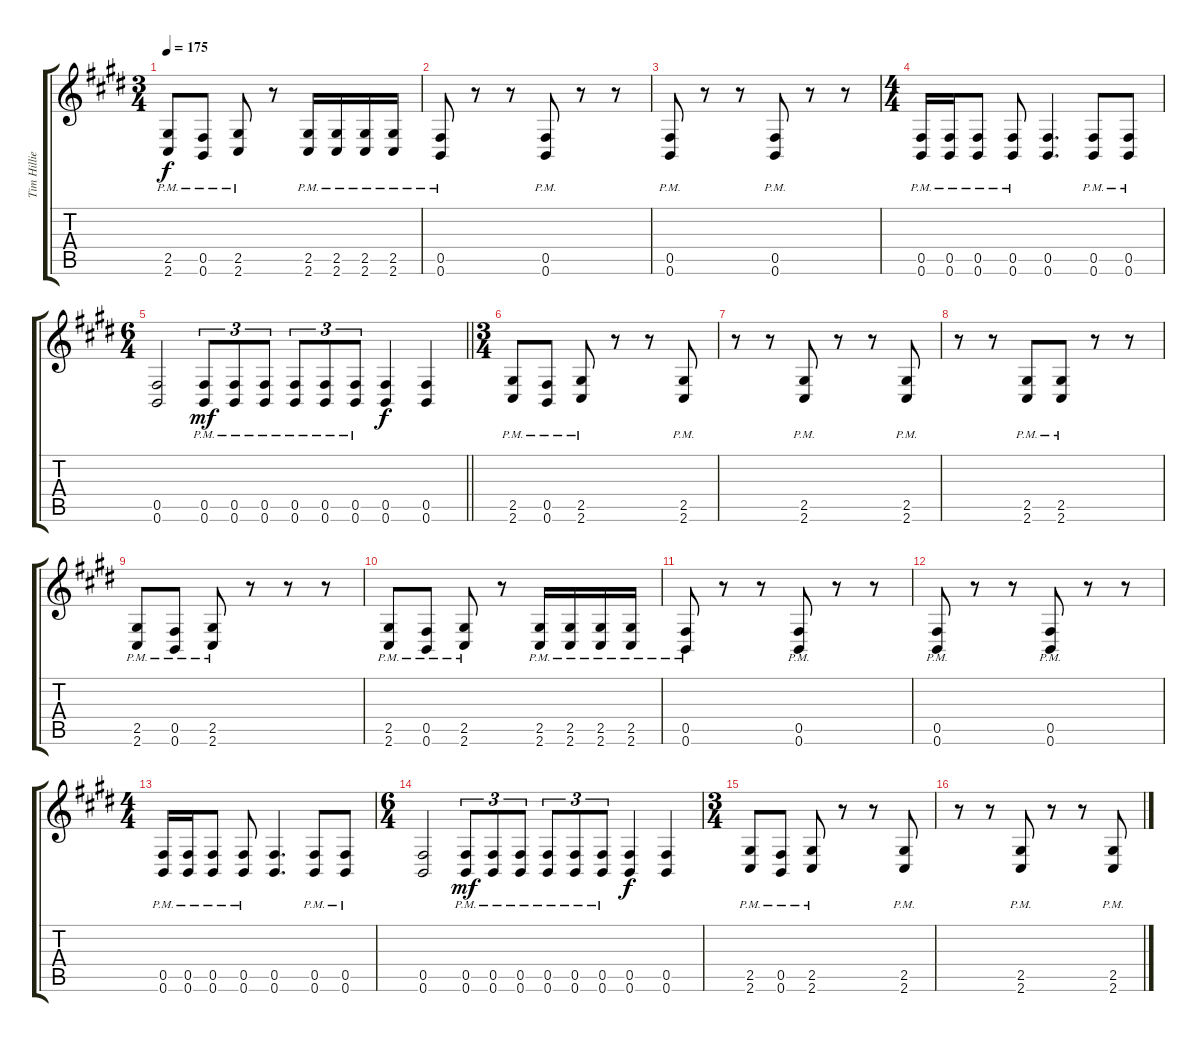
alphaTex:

\track ("Tim Hillier-Brook" "Tim Hillie") {instrument distortionguitar}
\staff {score tabs}
\tuning (Db4 Ab3 E3 B2 Gb2 B1) {hide}
\ts (3 4)
\tempo 175
\clef g2
\ks e
(2.5{pm} 2.6{pm}).8{dy f} (0.5{pm} 0.6{pm}).8 (2.5{pm} 2.6{pm}).8 r.8 (2.5{pm} 2.6{pm}).16 (2.5{pm} 2.6{pm}).16 (2.5{pm} 2.6{pm}).16 (2.5{pm} 2.6{pm}).16 |
(0.5{pm} 0.6{pm}).8 r.8 r.8 (0.5{pm} 0.6{pm}).8 r.8 r.8 |
(0.5{pm} 0.6{pm}).8 r.8 r.8 (0.5{pm} 0.6{pm}).8 r.8 r.8 |
\ts (4 4)
(0.5{pm} 0.6{pm}).16 (0.5{pm} 0.6{pm}).16 (0.5{pm} 0.6{pm}).8 (0.5{pm} 0.6{pm}).8 (0.5 0.6).4{d} (0.5{pm} 0.6{pm}).8 (0.5{pm} 0.6{pm}).8 |
\ts (6 4)
\barLineRight lightlight
(0.5 0.6).2 (0.5{pm} 0.6{pm}).8{tu (3 2) dy mf} (0.5{pm} 0.6{pm}).8{tu (3 2)} (0.5{pm} 0.6{pm}).8{tu (3 2)} (0.5{pm} 0.6{pm}).8{tu (3 2)} (0.5{pm} 0.6{pm}).8{tu (3 2)} (0.5{pm} 0.6{pm}).8{tu (3 2)} (0.5 0.6).4{dy f} (0.5 0.6).4 |
\ts (3 4)
(2.5{pm} 2.6{pm}).8 (0.5{pm} 0.6{pm}).8 (2.5{pm} 2.6{pm}).8 r.8 r.8 (2.5{pm} 2.6{pm}).8 |
r.8 r.8 (2.5{pm} 2.6{pm}).8 r.8 r.8 (2.5{pm} 2.6{pm}).8 |
r.8 r.8 (2.5{pm} 2.6{pm}).8 (2.5{pm} 2.6{pm}).8 r.8 r.8 |
(2.5{pm} 2.6{pm}).8 (0.5{pm} 0.6{pm}).8 (2.5{pm} 2.6{pm}).8 r.8 r.8 r.8 |
(2.5{pm} 2.6{pm}).8 (0.5{pm} 0.6{pm}).8 (2.5{pm} 2.6{pm}).8 r.8 (2.5{pm} 2.6{pm}).16 (2.5{pm} 2.6{pm}).16 (2.5{pm} 2.6{pm}).16 (2.5{pm} 2.6{pm}).16 |
(0.5{pm} 0.6{pm}).8 r.8 r.8 (0.5{pm} 0.6{pm}).8 r.8 r.8 |
(0.5{pm} 0.6{pm}).8 r.8 r.8 (0.5{pm} 0.6{pm}).8 r.8 r.8 |
\ts (4 4)
(0.5{pm} 0.6{pm}).16 (0.5{pm} 0.6{pm}).16 (0.5{pm} 0.6{pm}).8 (0.5{pm} 0.6{pm}).8 (0.5 0.6).4{d} (0.5{pm} 0.6{pm}).8 (0.5{pm} 0.6{pm}).8 |
\ts (6 4)
(0.5 0.6).2 (0.5{pm} 0.6{pm}).8{tu (3 2) dy mf} (0.5{pm} 0.6{pm}).8{tu (3 2)} (0.5{pm} 0.6{pm}).8{tu (3 2)} (0.5{pm} 0.6{pm}).8{tu (3 2)} (0.5{pm} 0.6{pm}).8{tu (3 2)} (0.5{pm} 0.6{pm}).8{tu (3 2)} (0.5 0.6).4{dy f} (0.5 0.6).4 |
\ts (3 4)
(2.5{pm} 2.6{pm}).8 (0.5{pm} 0.6{pm}).8 (2.5{pm} 2.6{pm}).8 r.8 r.8 (2.5{pm} 2.6{pm}).8 |
r.8 r.8 (2.5{pm} 2.6{pm}).8 r.8 r.8 (2.5{pm} 2.6{pm}).8
